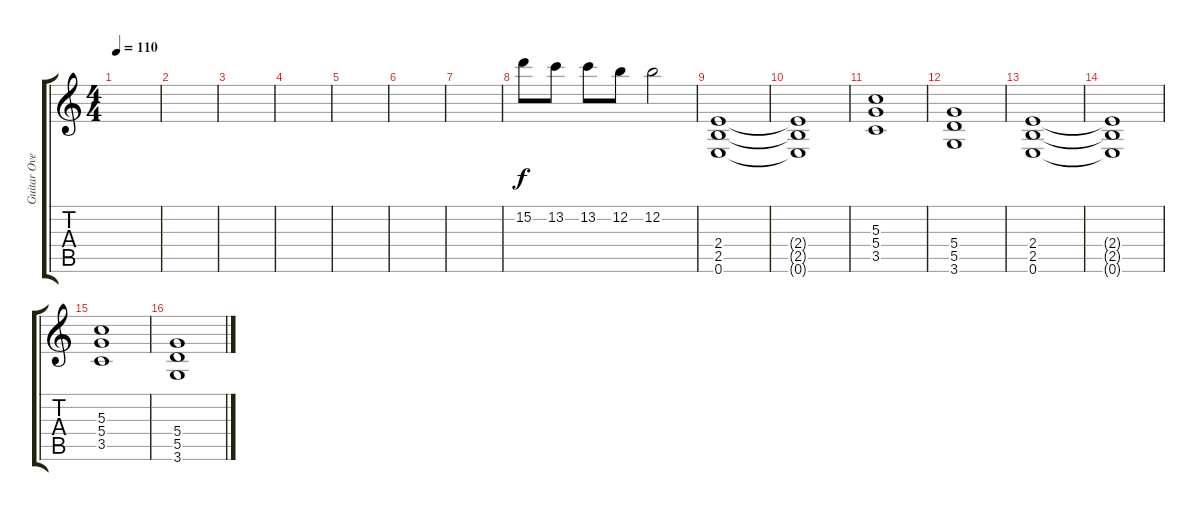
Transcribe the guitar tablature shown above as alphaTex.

\track ("Guitar Over." "Guitar Ove") {instrument overdrivenguitar}
\staff {score tabs}
\tuning (E4 B3 G3 D3 A2 E2) {hide}
\ts (4 4)
\tempo 110
\clef g2
\ks c
|
|
|
|
|
|
|
15.2.8 13.2.8 13.2.8 12.2.8 12.2.2 |
(2.4 2.5 0.6).1 |
(2.4{t} 2.5{t} 0.6{t}).1 |
(5.3 5.4 3.5).1 |
(5.4 5.5 3.6).1 |
(2.4 2.5 0.6).1 |
(2.4{t} 2.5{t} 0.6{t}).1 |
(5.3 5.4 3.5).1 |
(5.4 5.5 3.6).1
